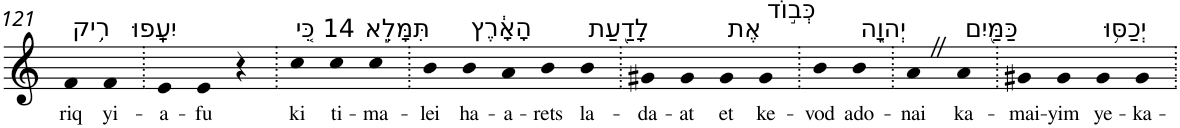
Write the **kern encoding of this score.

**kern	**text
*part1	*part1
*staff1	*staff1
*I"Piano	*
*I'Pno	*
!!LO:PB:g=z
*clefG2	*
*k[]	*
=121	=121
!LO:TX:a:t=רִ֥יק	!
!	!LO:LY:b
4f	riq
!LO:TX:a:t=יִעָֽפוּ	!
!	!LO:LY:b
4f	yi-
=122.	=122.
!	!LO:LY:b
4e	-a-
!	!LO:LY:b
4e	-fu
4r	.
=123.	=123.
!LO:TX:a:t=14 כִּ֚י	!
!	!LO:LY:b
4cc	ki
!LO:TX:a:t=תִּמָּלֵ֣א	!
!	!LO:LY:b
4cc	ti-
!	!LO:LY:b
4cc	-ma-
=124.	=124.
!	!LO:LY:b
4b	-lei
!LO:TX:a:t=הָאָ֔רֶץ	!
!	!LO:LY:b
4b	ha-
!	!LO:LY:b
4a	-a-
!	!LO:LY:b
4b	-rets
!LO:TX:a:t=לָדַ֖עַת	!
!	!LO:LY:b
4b	la-
=125.	=125.
!	!LO:LY:b
4g#X	-da-
!	!LO:LY:b
4g#	-at
!LO:TX:a:t=אֶת	!
!	!LO:LY:b
4g#	et
!LO:TX:a:t=כְּב֣וֹד	!
!	!LO:LY:b
4g#	ke-
=126.	=126.
!	!LO:LY:b
4b	-vod
!LO:TX:a:t=יְהוָ֑ה	!
!	!LO:LY:b
4b	ado-
=127.	=127.
!	!LO:LY:b
4aZ	-nai
!LO:TX:a:t=כַּמַּ֖יִם	!
!	!LO:LY:b
4a	ka-
=128.	=128.
!	!LO:LY:b
4g#X	-mai-
!	!LO:LY:b
4g#	-yim
!LO:TX:a:t=יְכַסּ֥וּ	!
!	!LO:LY:b
4g#	ye-
!	!LO:LY:b
4g#	-ka-
=.	=.
*-	*-
